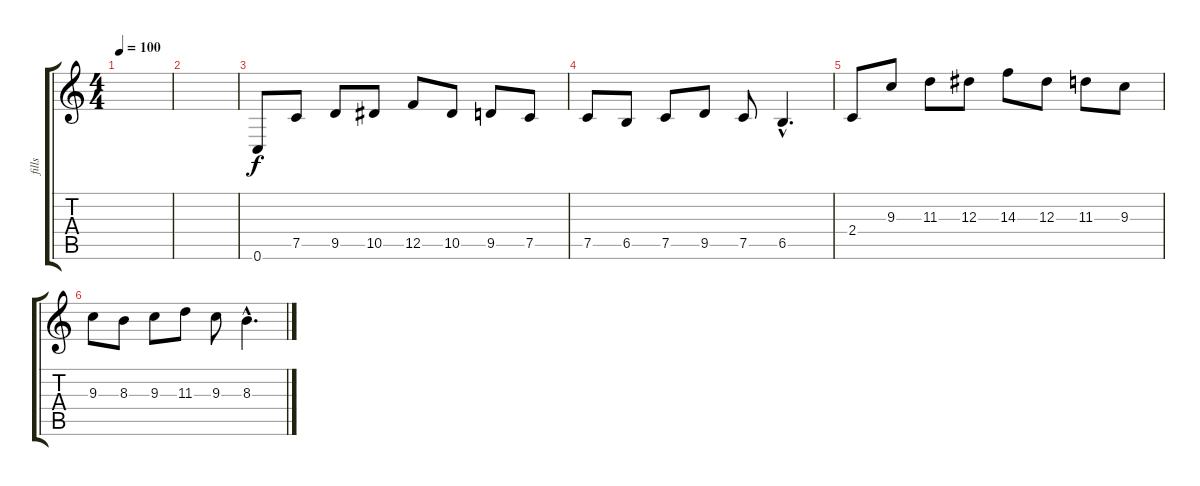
\track ("fills" "fills") {instrument distortionguitar}
\staff {score tabs}
\tuning (C4 G3 Eb3 Bb2 F2 C2) {hide}
\ts (4 4)
\tempo 100
\clef g2
\ks c
|
|
0.6.8 7.5.8 9.5.8 10.5.8 12.5.8 10.5.8 9.5.8 7.5.8 |
7.5.8 6.5.8 7.5.8 9.5.8 7.5.8 6.5{hac}.4{d} |
2.4.8 9.3.8 11.3.8 12.3.8 14.3.8 12.3.8 11.3.8 9.3.8 |
9.3.8 8.3.8 9.3.8 11.3.8 9.3.8 8.3{hac}.4{d}
